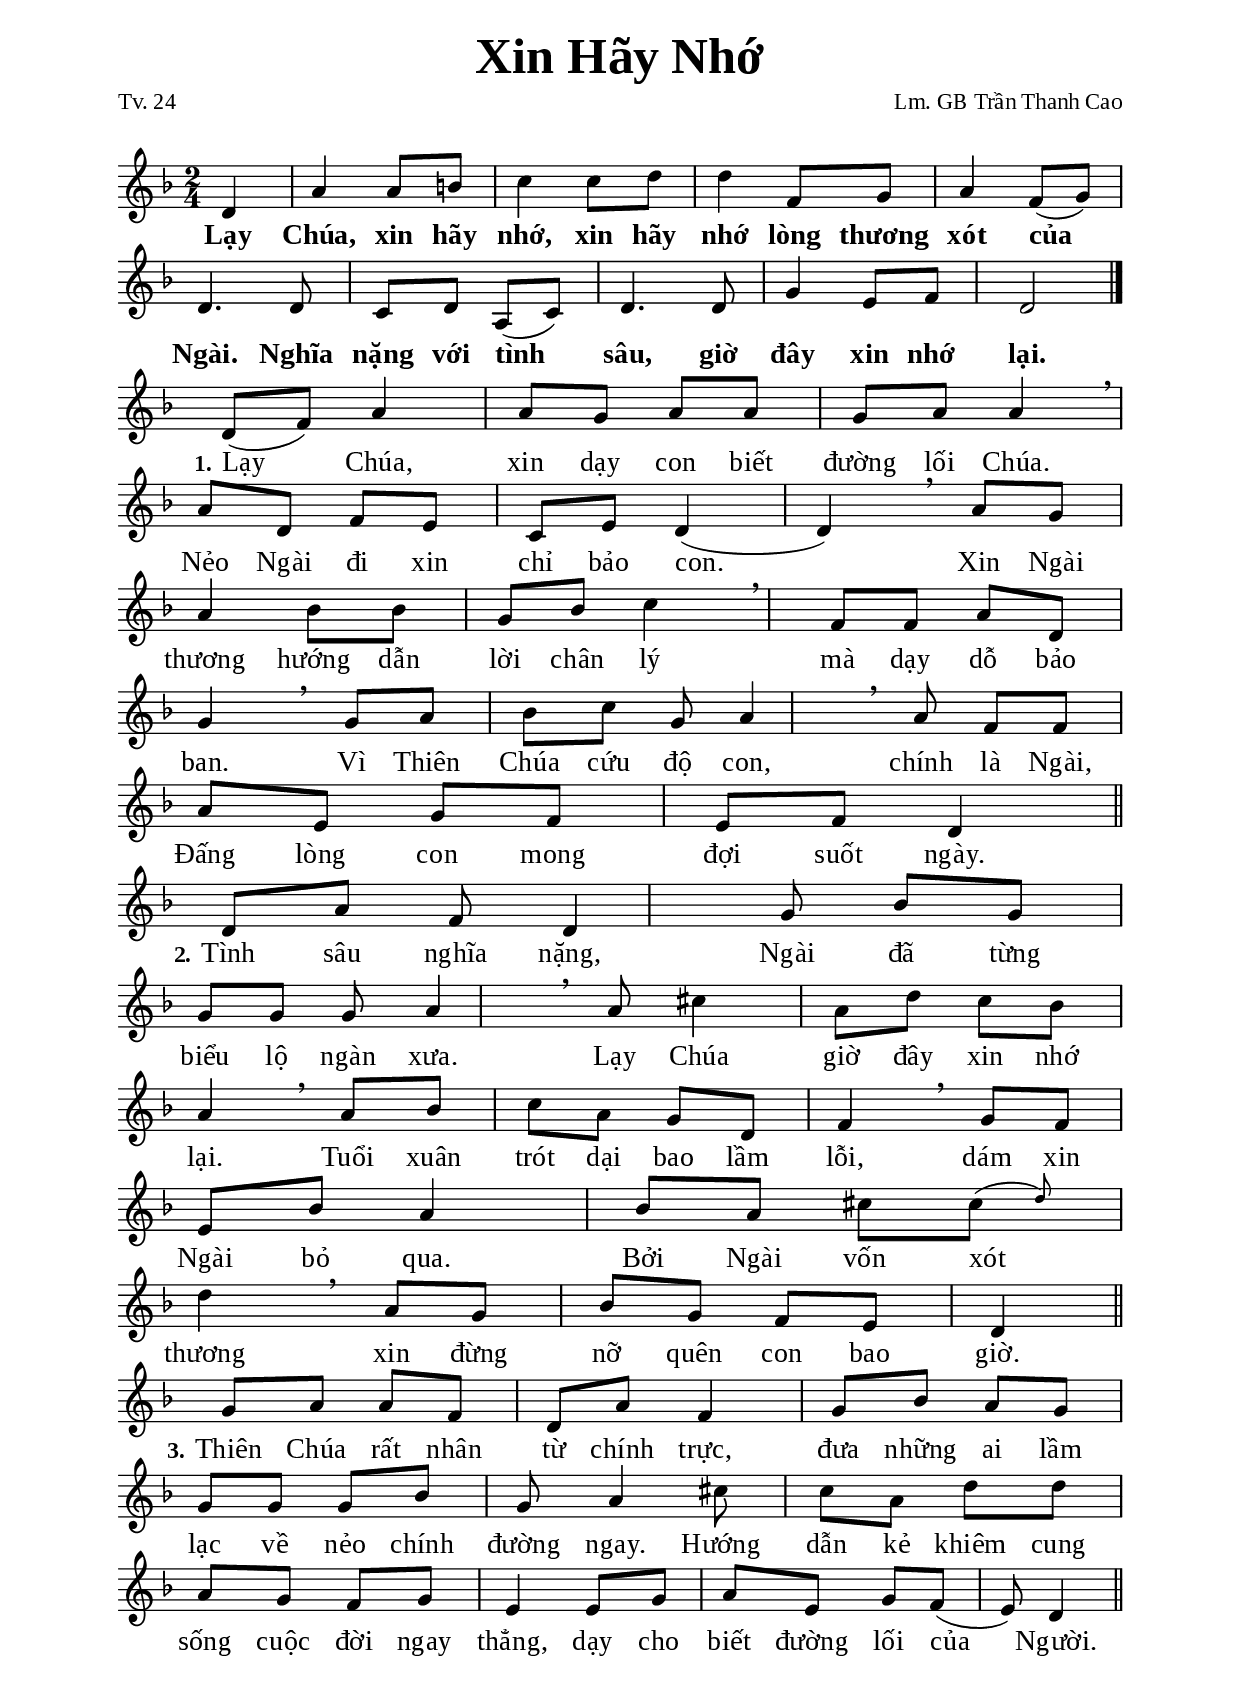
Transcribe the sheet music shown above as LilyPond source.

% Cài đặt chung
\version "2.22.1"
\include "english.ly"

\header {
  title = \markup { \fontsize #3 "Xin Hãy Nhớ" }
  poet = "Tv. 24"
  composer = "Lm. GB Trần Thanh Cao"
  arranger = " "
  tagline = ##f
}

\paper {
  #(set-paper-size "a4")
  top-margin = 10\mm
  bottom-margin = 10\mm
  left-margin = 20\mm
  right-margin = 20\mm
  indent = #0
  #(define fonts
    (make-pango-font-tree
      "Liberation Serif"
      "Liberation Serif"
      "Liberation Serif"
      (/ 20 20)))
  page-count = #1
}

% Nhạc điệp khúc
nhacDiepKhuc= \relative c' {
  \partial 4 d4 |
  a' a8 b! |
  c4 c8 d |
  d4 f,8 g |
  a4 f8 (g) |
  d4. d8 |
  c d a (c) |
  d4. d8 |
  g4 e8 f |
  d2 \bar "|."
}

% Nhạc phiên khúc
nhacPhienKhucMot = \relative c' {
  d8 (f) a4 a8 g a a g a a4 \breathe
  a8 d, f e c e d4 (d) \breathe
  a'8 g a4 bf8 bf g bf c4 \breathe
  f,8 f a d, g4 \breathe
  g8 a bf c g a4 \breathe
  a8 f f a e g f e f d4 \bar "||"
}

nhacPhienKhucHai = \relative c' {
  d8 a' f d4 g8  bf g g g g a4 \breathe
  a8 cs4 a8 d c bf a4 \breathe
  a8 bf c a g d f4 \breathe
  g8 f e bf' a4 bf8 a cs \afterGrace cs8 (d) d4 \breathe
  a8 g bf g f e d4 \bar "||"
}

nhacPhienKhucBa = \relative c'' {
  g8 a a f d a' f4
  g8 bf a g g g g bf g a4
  cs8 c a d d a g f g e4
  e8 g a e g f (e) d4 \bar "||"
}

% Lời điệp khúc
loiDiepKhuc = \lyricmode {
  Lạy Chúa, xin hãy nhớ, xin hãy nhớ lòng thương xót của Ngài.
  Nghĩa nặng với tình sâu, giờ đây xin nhớ lại.
}

% Lời phiên khúc
loiPhienKhucMot = \lyricmode {
  \set stanza = #"1."
  Lạy Chúa, xin dạy con biết đường lối Chúa.
  Nẻo Ngài đi xin chỉ bảo con.
  Xin Ngài thương hướng dẫn lời chân lý  mà dạy dỗ bảo ban.
  Vì Thiên Chúa cứu độ con, chính là Ngài,
  Đấng lòng con mong đợi suốt ngày.
}

loiPhienKhucHai = \lyricmode {
  \set stanza = #"2."
  Tình sâu nghĩa nặng, Ngài đã từng biểu lộ ngàn xưa.
  Lạy Chúa giờ đây xin nhớ lại.
  Tuổi xuân trót dại bao lầm lỗi,
  dám xin Ngài bỏ qua.
  Bởi Ngài vốn xót thương xin đừng nỡ quên con bao giờ.
}

loiPhienKhucBa = \lyricmode {
  \set stanza = #"3."
  Thiên Chúa rất nhân từ chính trực,
  đưa những ai lầm lạc về nẻo chính đường ngay.
  Hướng dẫn kẻ khiêm cung sống cuộc đời ngay thẳng,
  dạy cho biết đường lối của Người.
}


% Dàn trang
\score {
  \new ChoirStaff <<
    \new Staff = diepKhuc \with {
        \consists "Merge_rests_engraver"
        %\magnifyStaff #(magstep +1)
      }
      <<
      \new Voice = beSop {
        \key f \major \time 2/4 \nhacDiepKhuc
      }
    >>
    \new Lyrics \lyricsto beSop \loiDiepKhuc
  >>
  \layout {
    \override Lyrics.LyricText.font-series = #'bold
    \override Lyrics.LyricText.font-size = #+2
    \override Lyrics.LyricSpace.minimum-distance = #1.8
    \override Score.BarNumber.break-visibility = ##(#f #f #f)
    \override Score.SpacingSpanner.uniform-stretching = ##t
  }
}

\score {
  \new ChoirStaff <<
    \new Staff = phienKhuc \with {
        %\magnifyStaff #(magstep +1)
      }
      <<
      \new Voice = beSop {
        \key f \major \time 2/4 \nhacPhienKhucMot
      }
    >>
    \new Lyrics \lyricsto beSop \loiPhienKhucMot
  >>
  \layout {
    \override Staff.TimeSignature.transparent = ##t
    \override Lyrics.LyricText.font-size = #+2
    \override Lyrics.LyricSpace.minimum-distance = #2.6
    \override Score.BarNumber.break-visibility = ##(#f #f #f)
    \override Score.SpacingSpanner.uniform-stretching = ##t
    \set Score.barAlways = ##t
    \set Score.defaultBarType = ""
  } 
}

\score {
  \new ChoirStaff <<
    \new Staff = phienKhuc \with {
        %\magnifyStaff #(magstep +1)
      }
      <<
      \new Voice = beSop {
        \key f \major \time 2/4 \nhacPhienKhucHai
      }
    >>
    \new Lyrics \lyricsto beSop \loiPhienKhucHai
  >>
  \layout {
    \override Staff.TimeSignature.transparent = ##t
    \override Lyrics.LyricText.font-size = #+2
    \override Lyrics.LyricSpace.minimum-distance = #3.0
    \override Score.BarNumber.break-visibility = ##(#f #f #f)
    \override Score.SpacingSpanner.uniform-stretching = ##t
    \set Score.barAlways = ##t
    \set Score.defaultBarType = ""
  } 
}

\score {
  \new ChoirStaff <<
    \new Staff = phienKhuc \with {
        %\magnifyStaff #(magstep +1)
      }
      <<
      \new Voice = beSop {
        \key f \major \time 2/4 \nhacPhienKhucBa
      }
    >>
    \new Lyrics \lyricsto beSop \loiPhienKhucBa
  >>
  \layout {
    \override Staff.TimeSignature.transparent = ##t
    \override Lyrics.LyricText.font-size = #+2
    \override Lyrics.LyricSpace.minimum-distance = #2.3
    \override Score.BarNumber.break-visibility = ##(#f #f #f)
    \override Score.SpacingSpanner.uniform-stretching = ##t
    \set Score.barAlways = ##t
    \set Score.defaultBarType = ""
  } 
}
